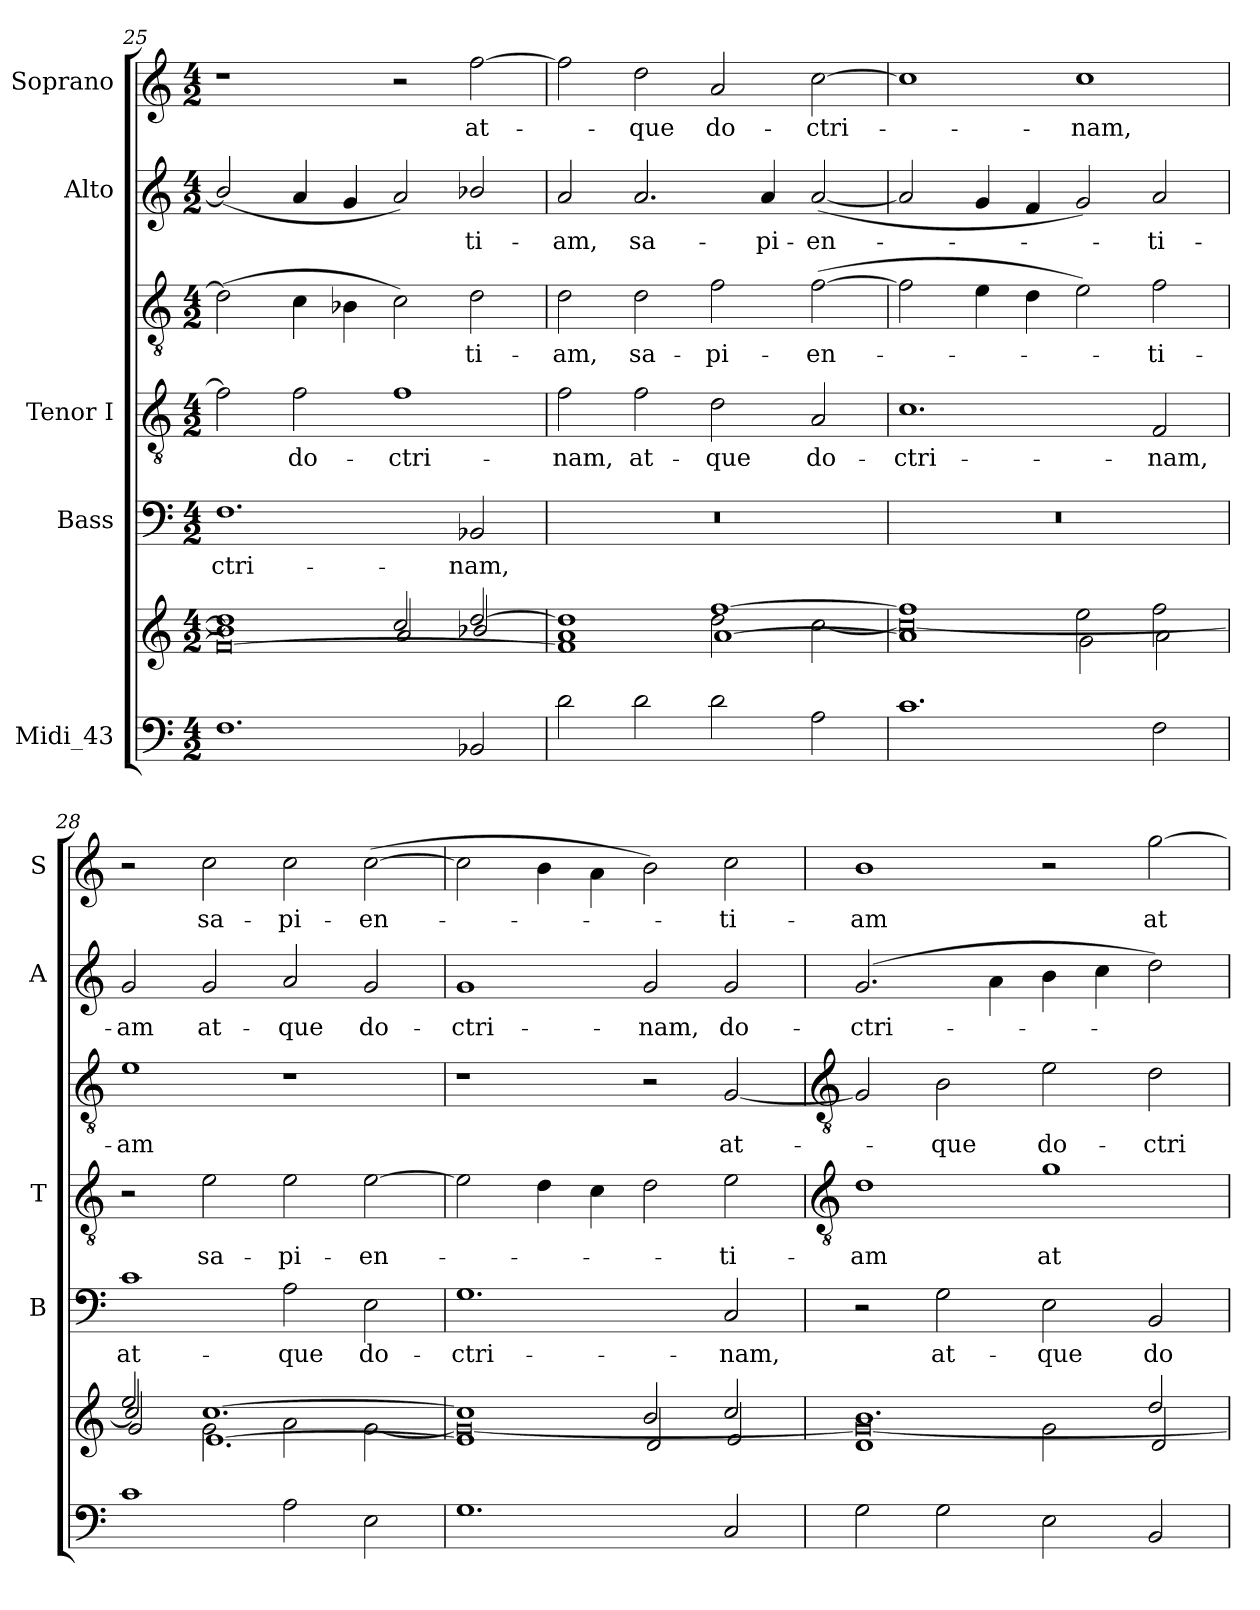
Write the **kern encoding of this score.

**kern	**kern	**kern	**text	**kern	**text	**kern	**text	**kern	**text	**kern	**text
*part5	*part5	*part4	*part4	*part3	*part3	*part3	*part3	*part2	*part2	*part1	*part1
*staff7	*staff6	*staff5	*staff5	*staff4	*staff4	*staff3	*staff3	*staff2	*staff2	*staff1	*staff1
*I"Midi_43	*	*I"Bass	*	*I"Tenor I	*	*	*	*I"Alto	*	*I"Soprano	*
*	*	*I'B	*	*I'T	*	*	*	*I'A	*	*I'S	*
!!LO:LB:g=z
*clefF4	*clefG2	*clefF4	*	*clefGv2	*	*clefGv2	*	*clefG2	*	*clefG2	*
*k[]	*k[]	*k[]	*	*k[]	*	*k[]	*	*k[]	*	*k[]	*
*C:	*C:	*C:	*	*C:	*	*C:	*	*C:	*	*C:	*
*M4/2	*M4/2	*M4/2	*	*M4/2	*	*M4/2	*	*M4/2	*	*M4/2	*
=25	=25	=25	=25	=25	=25	=25	=25	=25	=25	=25	=25
*	*^	*	*	*	*	*	*	*	*	*	*
*	*	*^	*	*	*	*	*	*	*	*	*	*
!	!	!	!	!	!LO:LY:b	!	!	!	!	!	!	!	!
1.F	1dd/]	1b-\]	0f\_	1.F	-ctri-	2f]	.	(>2d]	.	(<2b-/]	.	1r	.
!	!	!	!	!	!	!	!LO:LY:b	!	!	!	!	!	!
.	.	.	.	.	.	2f	-do-	4c	.	4a	.	.	.
.	.	.	.	.	.	.	.	4B-X	.	4g	.	.	.
!	!	!	!	!	!	!	!LO:LY:b	!	!	!	!	!	!
.	2cc/	2a/	.	.	.	1f	-ctri-	2c)	.	2a)	.	2r	.
!	!	!	!	!	!LO:LY:b	!	!	!	!LO:LY:b	!	!LO:LY:b	!	!LO:LY:b
2BB-X	[2dd/	2b-/	.	2BB-X	-nam,	.	.	2d	ti-	2b-/	ti-	[2ff	at-
=26	=26	=26	=26	=26	=26	=26	=26	=26	=26	=26	=26	=26	=26
!	!	!	!	!	!	!	!LO:LY:b	!	!LO:LY:b	!	!LO:LY:b	!	!
2d	1dd/]	1a\	1f\]	0r	.	2f	nam,	2d	-am,	2a	-am,	2ff]	.
!	!	!	!	!	!	!	!LO:LY:b	!	!LO:LY:b	!	!LO:LY:b	!	!LO:LY:b
2d	.	.	.	.	.	2f	at-	2d	sa-	2.a	sa-	2dd	que
!	!	!	!	!	!	!	!LO:LY:b	!	!LO:LY:b	!	!	!	!LO:LY:b
2d	[1ff/	2dd\	[1a\	.	.	2d	-que	2f	-pi-	.	.	2a	do-
!	!	!	!	!	!	!	!	!	!	!	!LO:LY:b	!	!
.	.	.	.	.	.	.	.	.	.	4a	-pi-	.	.
!	!	!	!	!	!	!	!LO:LY:b	!	!LO:LY:b	!	!LO:LY:b	!	!LO:LY:b
2A	.	[2cc\	.	.	.	2A	do-	(>[2f	-en-	(<[2a	-en-	[2cc	-ctri-
=27	=27	=27	=27	=27	=27	=27	=27	=27	=27	=27	=27	=27	=27
!	!	!	!	!	!	!	!LO:LY:b	!	!	!	!	!	!
1.c	1ff/]	0cc\_	1a\]	0r	.	1.c	-ctri-	2f]	.	2a]	.	1cc]	.
.	.	.	.	.	.	.	.	4e	.	4g	.	.	.
.	.	.	.	.	.	.	.	4d	.	4f	.	.	.
!	!	!	!	!	!	!	!	!	!	!	!	!	!LO:LY:b
.	2ee\	.	2g\	.	.	.	.	2e)	.	2g)	.	1cc	nam,
!	!	!	!	!	!	!	!LO:LY:b	!	!LO:LY:b	!	!LO:LY:b	!	!
2F	2ff\	.	2a\	.	.	2F	-nam,	2f	-ti-	2a	ti-	.	.
=28	=28	=28	=28	=28	=28	=28	=28	=28	=28	=28	=28	=28	=28
!	!	!	!	!	!LO:LY:b	!	!	!	!LO:LY:b	!	!LO:LY:b	!	!
1c	2ee/	2cc/]	2g/	1c	at-	2r	.	1e	am	2g	-am	2r	.
!	!	!	!	!	!	!	!LO:LY:b	!	!	!	!LO:LY:b	!	!LO:LY:b
.	[1.cc/	2g\	[1.e\	.	.	2e	sa-	.	.	2g	at-	2cc	sa-
!	!	!	!	!	!LO:LY:b	!	!LO:LY:b	!	!	!	!LO:LY:b	!	!LO:LY:b
2A	.	2a\	.	2A	-que	2e	-pi-	1r	.	2a	-que	2cc	-pi-
!	!	!	!	!	!LO:LY:b	!	!LO:LY:b	!	!	!	!LO:LY:b	!	!LO:LY:b
2E	.	[2g\	.	2E	do-	[2e	-en-	.	.	2g	do-	(>[2cc	-en-
=29	=29	=29	=29	=29	=29	=29	=29	=29	=29	=29	=29	=29	=29
!	!	!	!	!	!LO:LY:b	!	!	!	!	!	!LO:LY:b	!	!
1.G	1cc/]	0g\_	1e\]	1.G	-ctri-	2e]	.	1r	.	1g	-ctri-	2cc]	.
.	.	.	.	.	.	4d	.	.	.	.	.	4b	.
.	.	.	.	.	.	4c	.	.	.	.	.	4a\	.
!	!	!	!	!	!	!	!	!	!	!	!LO:LY:b	!	!
.	2b/	.	2d/	.	.	2d	.	2r	.	2g	-nam,	2b)	.
!	!	!	!	!	!LO:LY:b	!	!LO:LY:b	!	!LO:LY:b	!	!LO:LY:b	!	!LO:LY:b
2C	2cc/	.	2e/	2C	-nam,	2e	ti-	[2G	at-	2g	do-	2cc	ti-
!!LO:LB:g=z
=30	=30	=30	=30	=30	=30	=30	=30	=30	=30	=30	=30	=30	=30
*	*	*	*	*	*	*clefGv2	*	*clefGv2	*	*	*	*	*
!	!	!	!	!	!	!	!LO:LY:b	!	!	!	!LO:LY:b	!	!LO:LY:b
2G	1.b/	0g\_	1d\	2r	.	1d	-am	2G]	.	(>2.g	-ctri-	1b	-am
!	!	!	!	!	!LO:LY:b	!	!	!	!LO:LY:b	!	!	!	!
2G	.	.	.	2G	at-	.	.	2B	-que	.	.	.	.
.	.	.	.	.	.	.	.	.	.	4a\	.	.	.
!	!	!	!	!	!LO:LY:b	!	!LO:LY:b	!	!LO:LY:b	!	!	!	!
2E	.	.	2g\	2E	-que	1g	at-	2e	do-	4b	.	2r	.
.	.	.	.	.	.	.	.	.	.	4cc	.	.	.
!	!	!	!	!	!LO:LY:b	!	!	!	!LO:LY:b	!	!	!	!LO:LY:b
2BB	2dd/	.	2d/	2BB	do-	.	.	2d	-ctri-	2dd)	.	[2gg	at-
*	*v	*v	*v	*	*	*	*	*	*	*	*	*	*
=	=	=	=	=	=	=	=	=	=	=	=
*-	*-	*-	*-	*-	*-	*-	*-	*-	*-	*-	*-
